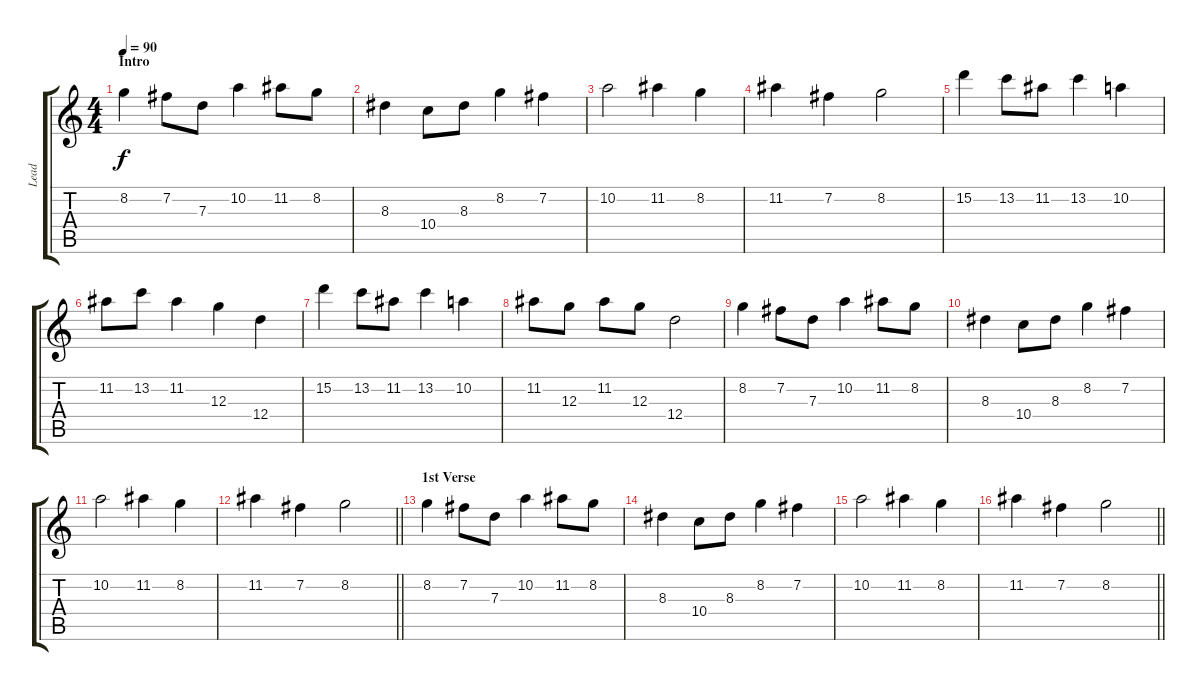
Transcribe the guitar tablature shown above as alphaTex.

\track ("Lead" "Lead") {instrument distortionguitar}
\staff {score tabs}
\tuning (E4 B3 G3 D3 A2 E2) {hide}
\ts (4 4)
\section ("" "Intro")
\tempo 90
\clef g2
\ks c
8.2.4{dy f instrument distortionguitar} 7.2.8 7.3.8 10.2.4 11.2.8 8.2.8 |
8.3.4 10.4.8 8.3.8 8.2.4 7.2.4 |
10.2.2 11.2.4 8.2.4 |
11.2.4 7.2.4 8.2.2 |
15.2.4 13.2.8 11.2.8 13.2.4 10.2.4 |
11.2.8 13.2.8 11.2.4 12.3.4 12.4.4 |
15.2.4 13.2.8 11.2.8 13.2.4 10.2.4 |
11.2.8 12.3.8 11.2.8 12.3.8 12.4.2 |
8.2.4 7.2.8 7.3.8 10.2.4 11.2.8 8.2.8 |
8.3.4 10.4.8 8.3.8 8.2.4 7.2.4 |
10.2.2 11.2.4 8.2.4 |
\barLineRight lightlight
11.2.4 7.2.4 8.2.2 |
\section ("" "1st Verse")
8.2.4 7.2.8 7.3.8 10.2.4 11.2.8 8.2.8 |
8.3.4 10.4.8 8.3.8 8.2.4 7.2.4 |
10.2.2 11.2.4 8.2.4 |
\barLineRight lightlight
11.2.4 7.2.4 8.2.2
